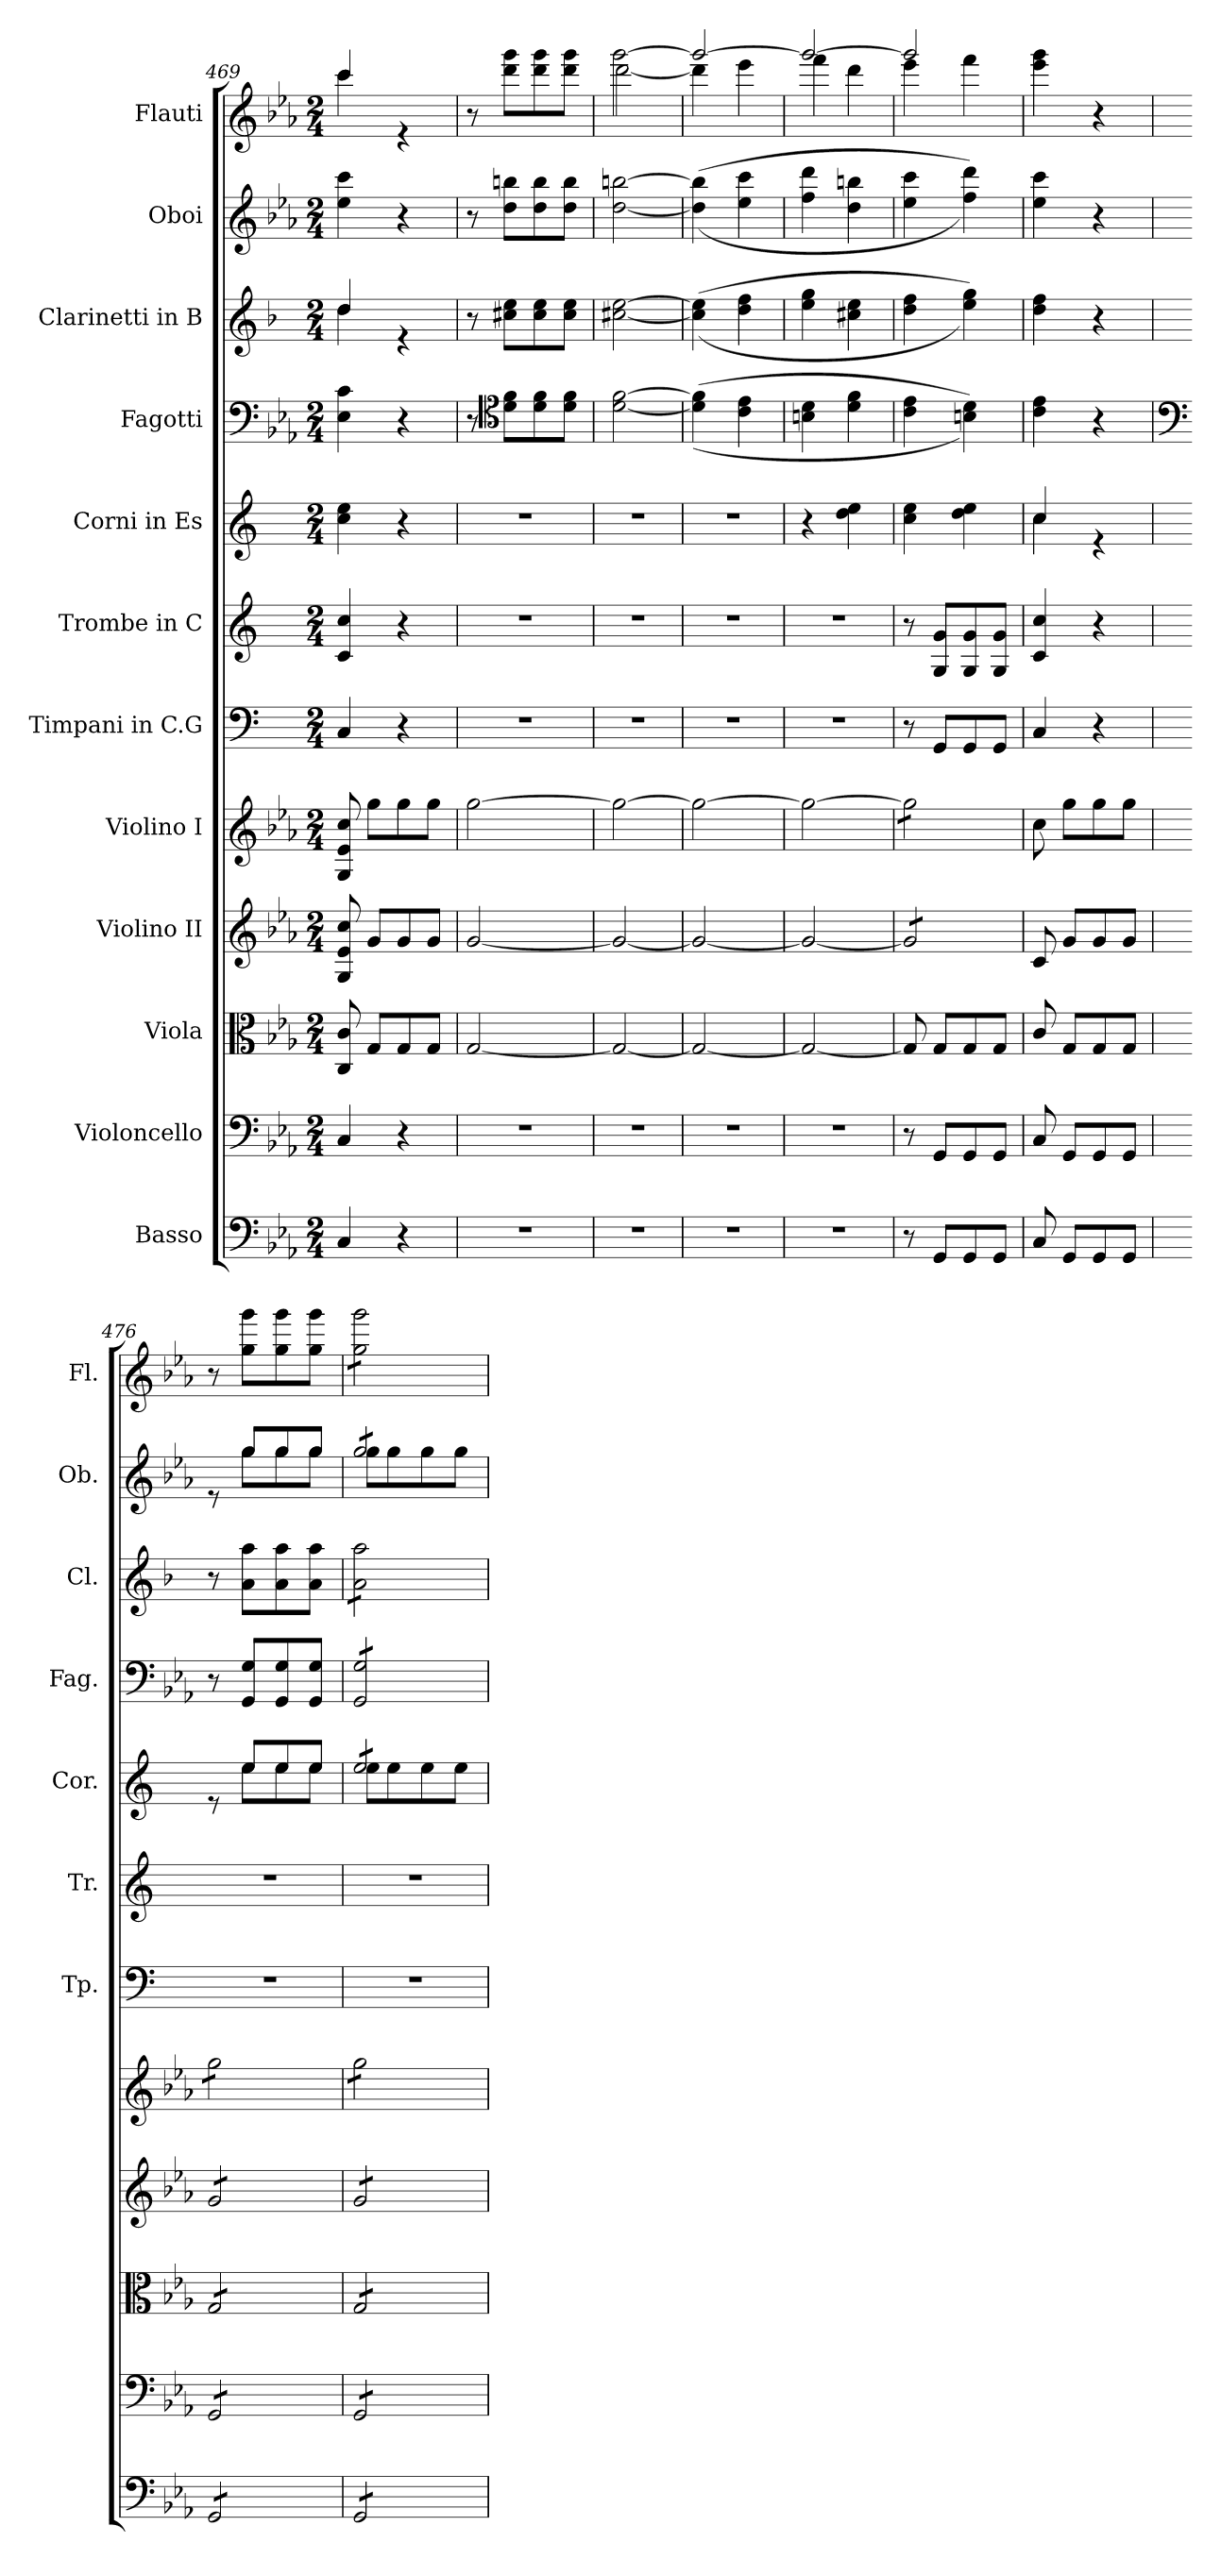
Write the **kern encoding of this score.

**kern	**kern	**kern	**kern	**kern	**kern	**kern	**kern	**kern	**kern	**kern	**kern
*part12	*part11	*part10	*part9	*part8	*part7	*part6	*part5	*part4	*part3	*part2	*part1
*staff12	*staff11	*staff10	*staff9	*staff8	*staff7	*staff6	*staff5	*staff4	*staff3	*staff2	*staff1
*I"Basso	*I"Violoncello	*I"Viola	*I"Violino II	*I"Violino I	*I"Timpani in C.G	*I"Trombe in C	*I"Corni in Es	*I"Fagotti	*I"Clarinetti in B	*I"Oboi	*I"Flauti
*	*	*	*	*	*I'Tp.	*I'Tr.	*I'Cor.	*I'Fag.	*I'Cl.	*I'Ob.	*I'Fl.
*clefF4	*clefF4	*clefC3	*clefG2	*clefG2	*clefF4	*clefG2	*clefG2	*clefF4	*clefG2	*clefG2	*clefG2
*ITrd7c12	*	*	*	*	*	*	*ITrd5c9	*	*ITrd1c2	*	*
*k[b-e-a-]	*k[b-e-a-]	*k[b-e-a-]	*k[b-e-a-]	*k[b-e-a-]	*k[]	*k[]	*k[b-e-a-]	*k[b-e-a-]	*k[b-e-a-]	*k[b-e-a-]	*k[b-e-a-]
*M2/4	*M2/4	*M2/4	*M2/4	*M2/4	*M2/4	*M2/4	*M2/4	*M2/4	*M2/4	*M2/4	*M2/4
=469	=469	=469	=469	=469	=469	=469	=469	=469	=469	=469	=469
*	*	*	*	*	*	*	*	*	*^	*	*^
4CC/	4C/	8C/ 8c/	8G/ 8e-/ 8cc/	8G/ 8e-/ 8cc/	4C/	4c/ 4cc/	4e-\ 4g\	4E-\ 4c\	4cc/	4cc\	4ee-\ 4ccc\	4ccc/	4ccc\
.	.	8G/L	8g/L	8gg\L	.	.	.	.	.	.	.	.	.
4r	4r	8G/	8g/	8gg\	4r	4r	4r	4r	4re	4ryy	4r	4re	4ryy
.	.	8G/J	8g/J	8gg\J	.	.	.	.	.	.	.	.	.
*	*	*	*	*	*	*	*	*	*v	*v	*	*v	*v
=470	=470	=470	=470	=470	=470	=470	=470	=470	=470	=470	=470
2r	2r	[2G/	[2g/	[2gg\	2r	2r	2r	8r	8r	8r	8r
*	*	*	*	*	*	*	*	*clefC4	*	*	*
.	.	.	.	.	.	.	.	8d\ 8f\L	8bn\ 8dd\L	8dd\ 8bbn\L	8ddd\ 8ggg\L
.	.	.	.	.	.	.	.	8d\ 8f\	8b\ 8dd\	8dd\ 8bb\	8ddd\ 8ggg\
.	.	.	.	.	.	.	.	8d\ 8f\J	8b\ 8dd\J	8dd\ 8bb\J	8ddd\ 8ggg\J
=471	=471	=471	=471	=471	=471	=471	=471	=471	=471	=471	=471
*	*	*	*	*	*	*	*	*	*	*	*^
2r	2r	2G/_	2g/_	2gg\_	2r	2r	2r	[2d\ [2f\	[2bn\ [2dd\	[2dd\ [2bbn\	[2ggg\	[2ddd\
=472	=472	=472	=472	=472	=472	=472	=472	=472	=472	=472	=472	=472
2r	2r	2G/_	2g/_	2gg\_	2r	2r	2r	((4d\] 4f\]	((4b\] 4dd\]	((4dd\] 4bb\]	2ggg/_	4ddd\]
.	.	.	.	.	.	.	.	4c\ 4e-\	4cc\ 4ee-\	4ee-\ 4ccc\	.	4eee-\
=473	=473	=473	=473	=473	=473	=473	=473	=473	=473	=473	=473	=473
2r	2r	2G/_	2g/_	2gg\_	2r	2r	4r	4Bn\ 4d\	4dd\ 4ff\	4ff\ 4ddd\	2ggg/_	4fff\
.	.	.	.	.	.	.	4f\ 4g\	4d\ 4f\	4bn\ 4dd\	4dd\ 4bbn\	.	4ddd\
=474	=474	=474	=474	=474	=474	=474	=474	=474	=474	=474	=474	=474
*	*	*	*tremolo	*	*	*	*	*	*	*	*	*
*	*	*	*	*tremolo	*	*	*	*	*	*	*	*
8r	8r	8G/]	8g/]L	8gg\]L	8r	8r	4e-\ 4g\	4c\ 4e-\	4cc\ 4ee-\	4ee-\ 4ccc\	2ggg/]	4eee-\
8GGG/L	8GG/L	8G/L	8g/	8gg\	8GG/L	8G/ 8g/L	.	.	.	.	.	.
8GGG/	8GG/	8G/	8g/	8gg\	8GG/	8G/ 8g/	4f\ 4g\	4Bn\ 4d\))	4dd\ 4ff\))	4ff\ 4ddd\))	.	4fff\
8GGG/J	8GG/J	8G/J	8g/J	8gg\J	8GG/J	8G/ 8g/J	.	.	.	.	.	.
*	*	*	*	*Xtremolo	*	*	*	*	*	*	*	*
*	*	*	*Xtremolo	*	*	*	*	*	*	*	*	*
*	*	*	*	*	*	*	*	*	*	*	*v	*v
=475	=475	=475	=475	=475	=475	=475	=475	=475	=475	=475	=475
*	*	*	*	*	*	*	*^	*	*	*	*
8CC/	8C/	8c/	8c/	8cc\	4C/	4c/ 4cc/	4e-/	4e-\	4c\ 4e-\	4cc\ 4ee-\	4ee-\ 4ccc\	4eee-\ 4ggg\
8GGG/L	8GG/L	8G/L	8g/L	8gg\L	.	.	.	.	.	.	.	.
8GGG/	8GG/	8G/	8g/	8gg\	4r	4r	4re	4ryy	4r	4r	4r	4r
8GGG/J	8GG/J	8G/J	8g/J	8gg\J	.	.	.	.	.	.	.	.
=476	=476	=476	=476	=476	=476	=476	=476	=476	=476	=476	=476	=476
*	*	*	*	*	*	*	*	*	*clefF4	*	*	*
*	*	*	*	*	*	*	*	*	*	*	*^	*
*tremolo	*	*	*	*	*	*	*	*	*	*	*	*	*
*	*tremolo	*	*	*	*	*	*	*	*	*	*	*	*
*	*	*tremolo	*	*	*	*	*	*	*	*	*	*	*
*	*	*	*tremolo	*	*	*	*	*	*	*	*	*	*
*	*	*	*	*tremolo	*	*	*	*	*	*	*	*	*
8GGG/L	8GG/L	8G/L	8g/L	8gg\L	2r	2r	8re	8ryy	8r	8r	8re	8ryy	8r
8GGG/	8GG/	8G/	8g/	8gg\	.	.	8g/L	8g\L	8GG/ 8G/L	8g\ 8gg\L	8gg/L	8gg\L	8gg\ 8ggg\L
8GGG/	8GG/	8G/	8g/	8gg\	.	.	8g/	8g\	8GG/ 8G/	8g\ 8gg\	8gg/	8gg\	8gg\ 8ggg\
8GGG/J	8GG/J	8G/J	8g/J	8gg\J	.	.	8g/J	8g\J	8GG/ 8G/J	8g\ 8gg\J	8gg/J	8gg\J	8gg\ 8ggg\J
=477	=477	=477	=477	=477	=477	=477	=477	=477	=477	=477	=477	=477	=477
*	*	*	*	*	*	*	*tremolo	*	*	*	*	*	*
*	*	*	*	*	*	*	*	*	*tremolo	*	*	*	*
*	*	*	*	*	*	*	*	*	*	*tremolo	*	*	*
*	*	*	*	*	*	*	*	*	*	*	*tremolo	*	*
*	*	*	*	*	*	*	*	*	*	*	*	*	*tremolo
8GGG/L	8GG/L	8G/L	8g/L	8gg\L	2r	2r	8g/L	8g\L	8GG/ 8G/L	8g\ 8gg\L	8gg/L	8gg\L	8gg\ 8ggg\L
8GGG/	8GG/	8G/	8g/	8gg\	.	.	8g/	8g\	8GG/ 8G/	8g\ 8gg\	8gg/	8gg\	8gg\ 8ggg\
8GGG/	8GG/	8G/	8g/	8gg\	.	.	8g/	8g\	8GG/ 8G/	8g\ 8gg\	8gg/	8gg\	8gg\ 8ggg\
8GGG/J	8GG/J	8G/J	8g/J	8gg\J	.	.	8g/J	8g\J	8GG/ 8G/J	8g\ 8gg\J	8gg/J	8gg\J	8gg\ 8ggg\J
*	*	*	*	*	*	*	*	*	*	*	*	*	*Xtremolo
*	*	*	*	*	*	*	*	*	*	*	*Xtremolo	*	*
*	*	*	*	*	*	*	*	*	*	*Xtremolo	*	*	*
*	*	*	*	*	*	*	*	*	*Xtremolo	*	*	*	*
*	*	*	*	*	*	*	*Xtremolo	*	*	*	*	*	*
*	*	*	*	*Xtremolo	*	*	*	*	*	*	*	*	*
*	*	*	*Xtremolo	*	*	*	*	*	*	*	*	*	*
*	*	*Xtremolo	*	*	*	*	*	*	*	*	*	*	*
*	*Xtremolo	*	*	*	*	*	*	*	*	*	*	*	*
*Xtremolo	*	*	*	*	*	*	*	*	*	*	*	*	*
*	*	*	*	*	*	*	*v	*v	*	*	*v	*v	*
=	=	=	=	=	=	=	=	=	=	=	=
*-	*-	*-	*-	*-	*-	*-	*-	*-	*-	*-	*-
